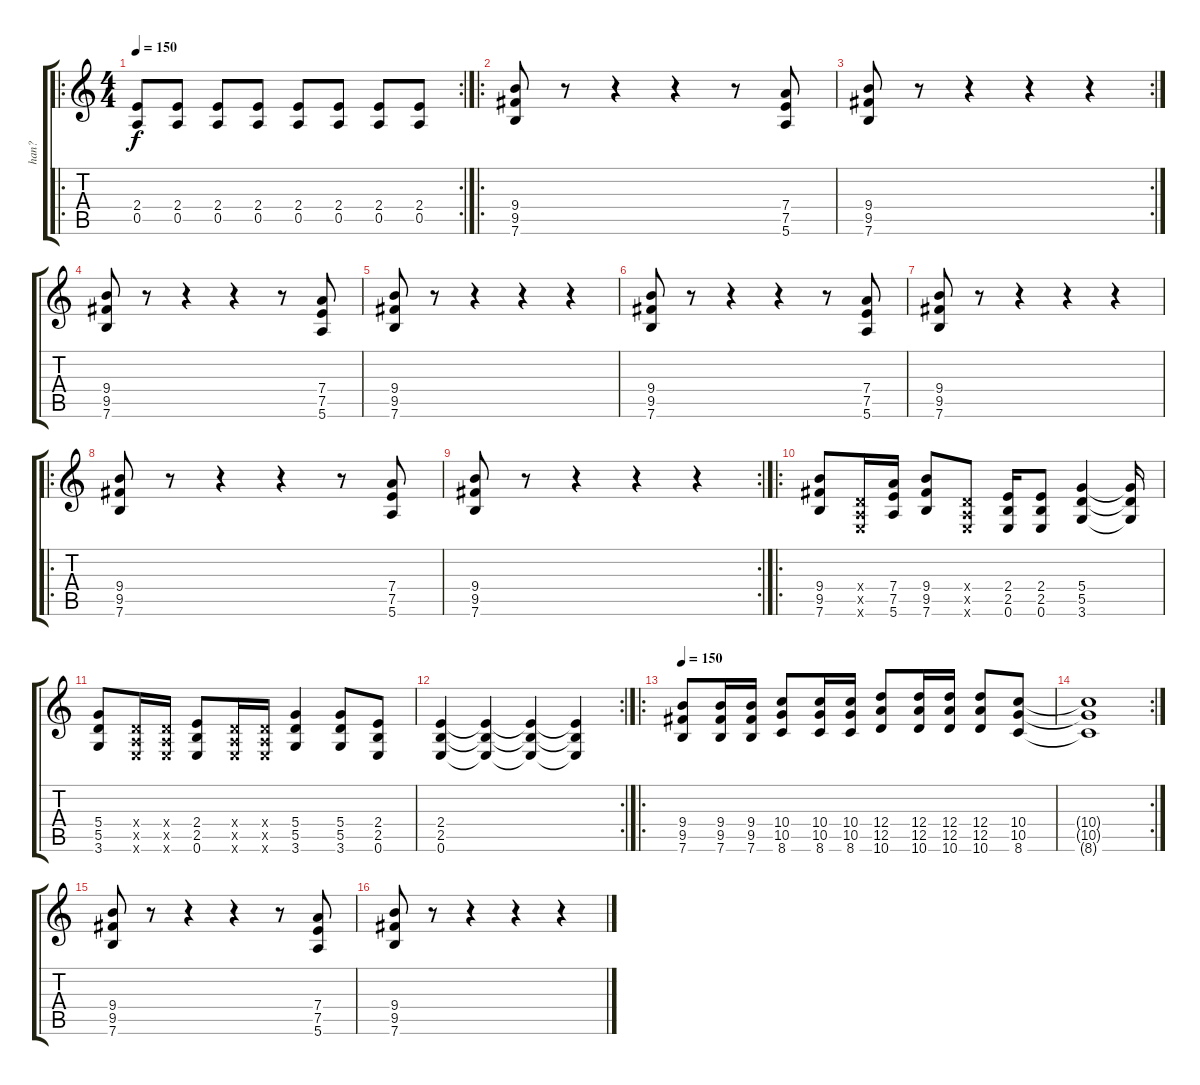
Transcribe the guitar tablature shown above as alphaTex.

\track ("han?" "han?") {instrument distortionguitar}
\staff {score tabs}
\tuning (E4 B3 G3 D3 A2 E2) {hide}
\ro
\rc 2
\ts (4 4)
\tempo 150
\clef g2
\ks c
(2.4 0.5).8{dy f instrument distortionguitar} (2.4 0.5).8 (2.4 0.5).8 (2.4 0.5).8 (2.4 0.5).8 (2.4 0.5).8 (2.4 0.5).8 (2.4 0.5).8 |
\ro
(9.4 9.5 7.6).8 r.8 r.4 r.4 r.8 (7.4 7.5 5.6).8 |
\rc 2
(9.4 9.5 7.6).8 r.8 r.4 r.4 r.4 |
(9.4 9.5 7.6).8 r.8 r.4 r.4 r.8 (7.4 7.5 5.6).8 |
(9.4 9.5 7.6).8 r.8 r.4 r.4 r.4 |
(9.4 9.5 7.6).8 r.8 r.4 r.4 r.8 (7.4 7.5 5.6).8 |
(9.4 9.5 7.6).8 r.8 r.4 r.4 r.4 |
\ro
(9.4 9.5 7.6).8 r.8 r.4 r.4 r.8 (7.4 7.5 5.6).8 |
\rc 2
(9.4 9.5 7.6).8 r.8 r.4 r.4 r.4 |
\ro
(9.4 9.5 7.6).8 (0.4{x} 0.5{x} 0.6{x}).16 (7.4 7.5 5.6).16 (9.4 9.5 7.6).8 (0.4{x} 0.5{x} 0.6{x}).8 (2.4 2.5 0.6).16 (2.4 2.5 0.6).8 (5.4 5.5 3.6).4 (5.4{t} 5.5{t} 3.6{t}).16 |
(5.4 5.5 3.6).8 (0.4{x} 0.5{x} 0.6{x}).16 (0.4{x} 0.5{x} 0.6{x}).16 (2.4 2.5 0.6).8 (0.4{x} 0.5{x} 0.6{x}).16 (0.4{x} 0.5{x} 0.6{x}).16 (5.4 5.5 3.6).4 (5.4 5.5 3.6).8 (2.4 2.5 0.6).8 |
\rc 2
(2.4 2.5 0.6).4 (2.4{t} 2.5{t} 0.6{t}).4 (2.4{t} 2.5{t} 0.6{t}).4 (2.4{t} 2.5{t} 0.6{t}).4 |
\ro
\tempo 150
(9.4 9.5 7.6).8 (9.4 9.5 7.6).16 (9.4 9.5 7.6).16 (10.4 10.5 8.6).8 (10.4 10.5 8.6).16 (10.4 10.5 8.6).16 (12.4 12.5 10.6).8 (12.4 12.5 10.6).16 (12.4 12.5 10.6).16 (12.4 12.5 10.6).8 (10.4 10.5 8.6).8 |
\rc 2
(10.4{t} 10.5{t} 8.6{t}).1 |
(9.4 9.5 7.6).8 r.8 r.4 r.4 r.8 (7.4 7.5 5.6).8 |
(9.4 9.5 7.6).8 r.8 r.4 r.4 r.4
